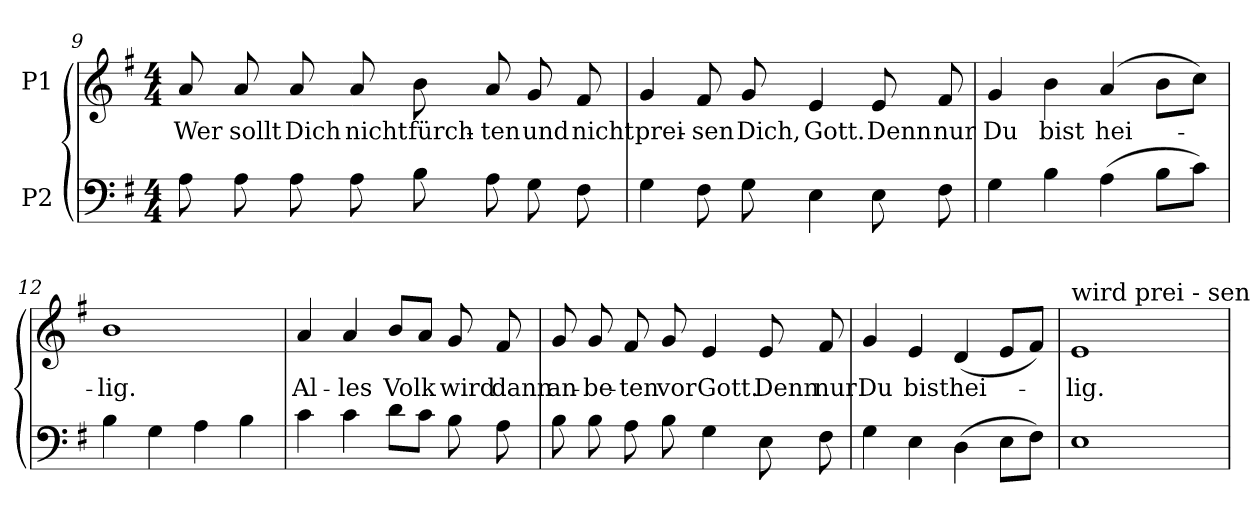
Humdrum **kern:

**kern	**kern	**text
*part2	*part1	*part1
*staff2	*staff1	*staff1
*I"P2	*I"P1	*
!!LO:LB:g=z
*clefF4	*clefG2	*
*k[f#]	*k[f#]	*
*G:	*G:	*
*M4/4	*M4/4	*
=9	=9	=9
!	!	!LO:LY:b:color=#000000
8Ai\	8ai/	Wer
!	!	!LO:LY:b:color=#000000
8Ai\	8ai/	sollt
!	!	!LO:LY:b:color=#000000
8Ai\	8ai/	Dich
!	!	!LO:LY:b:color=#000000
8Ai\	8ai/	nicht
!	!	!LO:LY:b:color=#000000
8Bi\	8bi\	fürch-
!	!	!LO:LY:b:color=#000000
8Ai\	8ai/	-ten
!	!	!LO:LY:b:color=#000000
8Gi\	8gi/	und
!	!	!LO:LY:b:color=#000000
8F#i\	8f#i/	nicht
=10	=10	=10
!	!	!LO:LY:b:color=#000000
4Gi\	4gi/	prei-
!	!	!LO:LY:b:color=#000000
8F#i\	8f#i/	-sen
!	!	!LO:LY:b:color=#000000
8Gi\	8gi/	Dich,
!	!	!LO:LY:b:color=#000000
4Ei\	4ei/	Gott.
!	!	!LO:LY:b:color=#000000
8Ei\	8ei/	Denn
!	!	!LO:LY:b:color=#000000
8F#i\	8f#i/	nur
=11	=11	=11
!	!	!LO:LY:b:color=#000000
4Gi\	4gi/	Du
!	!	!LO:LY:b:color=#000000
4Bi\	4bi\	bist
!	!	!LO:LY:b:color=#000000
(4Ai\	(4ai/	hei-
8Bi\L	8bi\L	.
8ci\J)	8cci\J)	.
=12	=12	=12
!	!	!LO:LY:b:color=#000000
4Bi\	1bi	-lig.
4Gi\	.	.
4Ai\	.	.
4Bi\	.	.
!!LO:LB:g=z
=13	=13	=13
!	!	!LO:LY:b:color=#000000
4ci\	4ai/	Al-
!	!	!LO:LY:b:color=#000000
4ci\	4ai/	-les
!	!	!LO:LY:b:color=#000000
8di\L	8bi/L	Volk
8ci\J	8ai/J	.
!	!	!LO:LY:b:color=#000000
8Bi\	8gi/	wird
!	!	!LO:LY:b:color=#000000
8Ai\	8f#i/	dann
=14	=14	=14
!	!	!LO:LY:b:color=#000000
8Bi\	8gi/	an-
!	!	!LO:LY:b:color=#000000
8Bi\	8gi/	-be-
!	!	!LO:LY:b:color=#000000
8Ai\	8f#i/	-ten
!	!	!LO:LY:b:color=#000000
8Bi\	8gi/	vor
!	!	!LO:LY:b:color=#000000
4Gi\	4ei/	Gott.
!	!	!LO:LY:b:color=#000000
8Ei\	8ei/	Denn
!	!	!LO:LY:b:color=#000000
8F#i\	8f#i/	nur
=15	=15	=15
!	!	!LO:LY:b:color=#000000
4Gi\	4gi/	Du
!	!	!LO:LY:b:color=#000000
4Ei\	4ei/	bist
!	!	!LO:LY:b:color=#000000
(4Di\	(4di/	hei-
8Ei\L	8ei/L	.
8F#i\J)	8f#i/J)	.
=16	=16	=16
!	!LO:TX:a:t=wird  prei - sen	!
!	!	!LO:LY:b:color=#000000
1Ei	1ei	-lig.
=	=	=
*-	*-	*-
